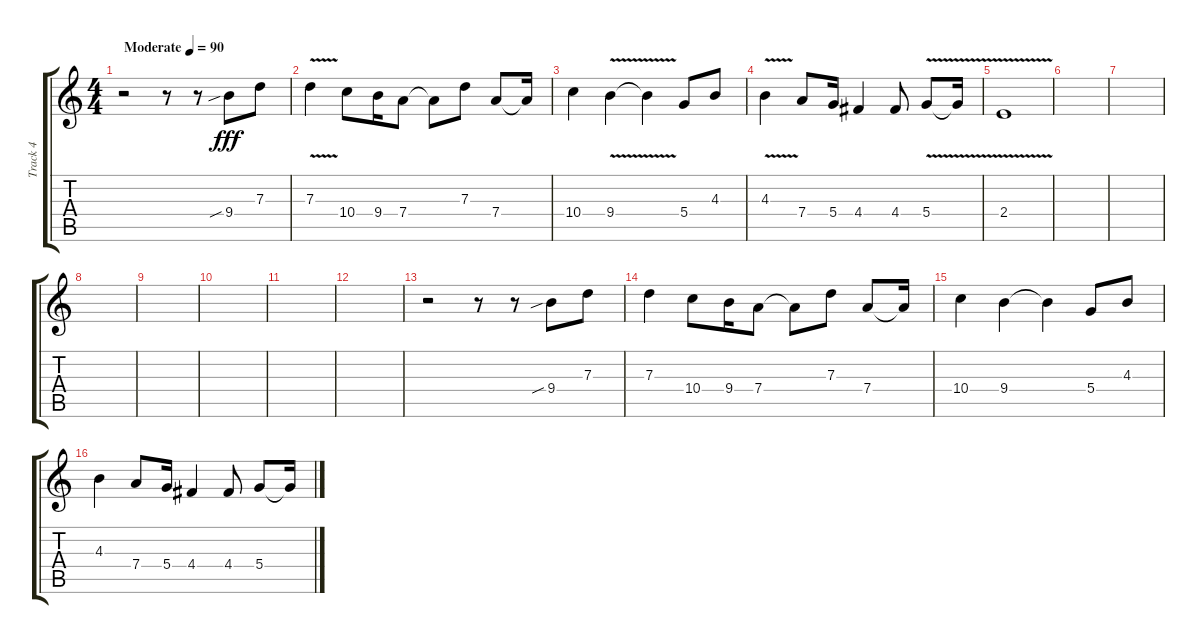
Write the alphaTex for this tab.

\track ("Track 4" "Track 4") {instrument acousticguitarsteel}
\staff {score tabs}
\tuning (E4 B3 G3 D3 A2 E2) {hide}
\ts (4 4)
\tempo (90 "Moderate")
\clef g2
\ks c
r.2{dy fff instrument acousticguitarsteel} r.8 r.8 9.4{sib}.8 7.3.8 |
7.3{v}.4 10.4.8 9.4.16 7.4.8 7.4{t}.8 7.3.8 7.4.8 7.4{t}.16 |
10.4.4 9.4{v}.4 9.4{t}.4 5.4.8 4.3.8 |
4.3{v}.4 7.4.8 5.4.16 4.4.4 4.4.8 5.4{v}.8 5.4{t}.16 |
2.4{v}.1 |
|
|
|
|
|
|
|
r.2 r.8 r.8 9.4{sib}.8 7.3.8 |
7.3.4 10.4.8 9.4.16 7.4.8 7.4{t}.8 7.3.8 7.4.8 7.4{t}.16 |
10.4.4 9.4.4 9.4{t}.4 5.4.8 4.3.8 |
4.3.4 7.4.8 5.4.16 4.4.4 4.4.8 5.4.8 5.4{t}.16
